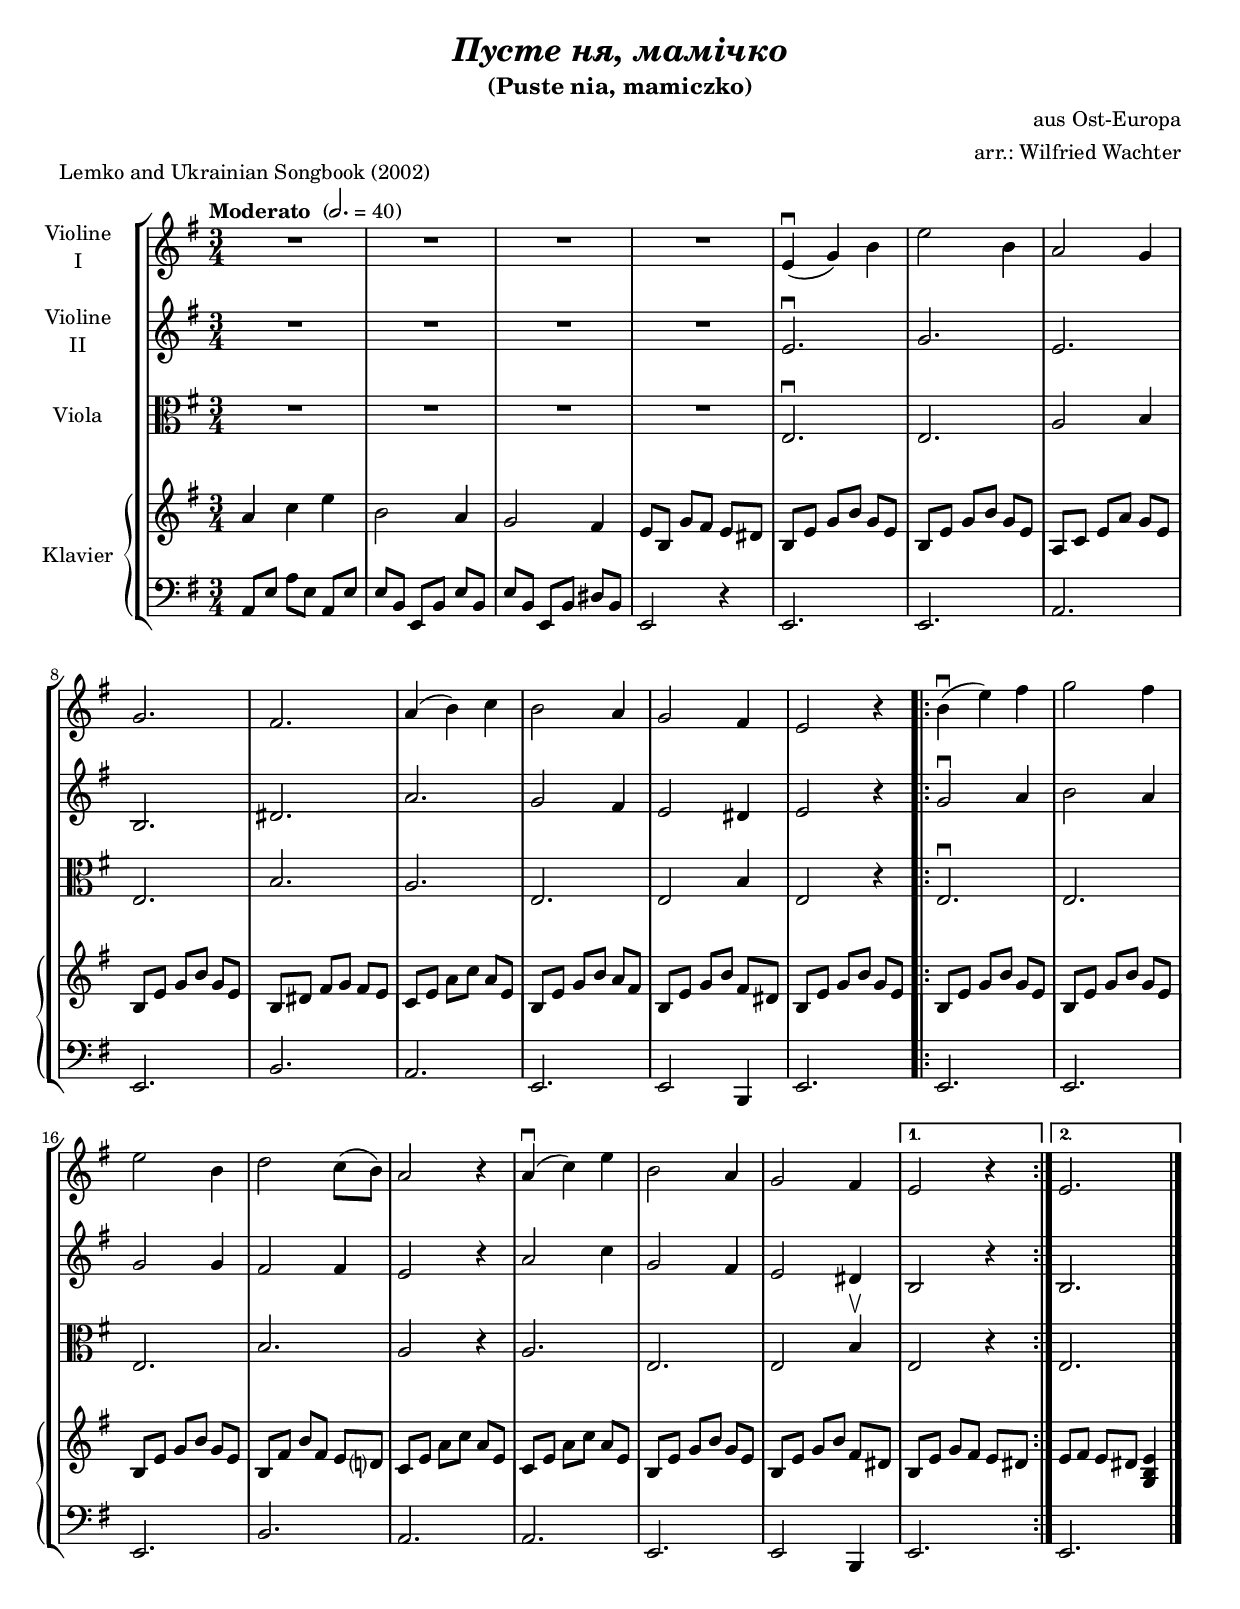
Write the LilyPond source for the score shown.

\version "2.18.2"
\include "deutsch.ly"
  
#(set-global-staff-size 18)

\header {
  title     = \markup \bold \italic "Пусте ня, мамічко"
  subtitle  = "(Puste nia, mamiczko)"
  composer  = "aus Ost-Europa"
  arranger  = "arr.: Wilfried Wachter"
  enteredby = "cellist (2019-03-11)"
  piece     = "Lemko and Ukrainian Songbook (2002)"
}

voiceconsts = {
  \key e \minor
  \time 3/4
  \clef "treble"
%  \numericTimeSignature
  \compressFullBarRests
  % Set default beaming for all staves
  \set Timing.beamExceptions = #'()
  \set Timing.baseMoment     = #(ly:make-moment 1 4)
  \set Timing.beatStructure  = #'(1 1 1)
  \tempo "Moderato " 2.=40
}

micl = "clarinet"
mifl = "flute"
miob = "oboe"
mifh = "french horn"
misx = "tenor sax"
mist = "string ensemble 1"
miva = "viola"
miba = "cello"
%mikl = "harpsichord"
mikl = "acoustic grand"

va = \relative c {
  \voiceconsts

  R2.*4
  e4(\downbow g) h
  e2 h4
  a2 g4
  g2.
  fis
  
  a4( h) c
  h2 a4
  g2 fis4
  e2 r4

  \repeat volta 2 {
    h'(\downbow e) fis
    g2 fis4
    e2 h4
    d2 c8( h)
    a2 r4

    a(\downbow c) e
    h2 a4
    g2 fis4
  }
  \alternative {
    { e2 r4 }
    { e2. }    
  } \bar "|."
}

vb = \relative c {
  \voiceconsts

  R2.*4
  e2.\downbow
  g
  e
  h
  dis
  a'

  g2 fis4
  e2 dis4
  e2 r4
  \repeat volta 2 {
    g2\downbow a4
    h2 a4
    g2 g4

    fis2 fis4
    e2 r4
    a2 c4
    g2 fis4
    e2 dis4
  }
  \alternative {
    { h2 r4 }
    { h2. }    
  } \bar "|."
}

vc = \relative c, {
  \voiceconsts
  \clef "alto"
  
  R2.*4
  e2.\downbow
  e
  a2 h4
  e,2.
  h'
  a

  e
  e2 h'4
  e,2 r4
  \repeat volta 2 {
    e2.\downbow
    e
    e
    h'

    a2 r4
    a2.
    e
    e2 h'4\upbow
  }
  \alternative {
    { e,2 r4 }
    { e2. }    
  } \bar "|."
}

vd = \relative c'' {
  \voiceconsts

  a4 c e
  h2 a4
  g2 fis4
  e8 h g' fis e dis
  h e g h g e
  h e g h g e

  a, c e a g e
  h e g h g e
  h dis fis g fis e
  c e a c a e
  h e g h a fis
  h, e g h fis dis

  h e g h g e
  \repeat volta 2 {
    h e g h g e
    h e g h g e
    h e g h g e
    h fis' h fis e d?
    c e a c a e

    c e a c a e
    h e g h g e
    h e g h fis dis
  }
  \alternative {
    { h e g fis e dis }
    { e fis e dis <g, h e>4 }    
  } \bar "|."
}

ve = \relative c {
  \voiceconsts
  \clef "bass"
  
  a8 e' a e a, e'
  e h e, h' e h
  e h e, h' dis h
  e,2 r4
  e2.
  e

  a
  e
  h'
  a
  e
  e2 h4

  e2.
  \repeat volta 2 {
    e
    e
    e
    h'
    a

    a
    e
    e2 h4
  }
  \alternative {
    { e2. }
    { e }    
  } \bar "|."
}


music = \new StaffGroup <<
      \new Staff {
	\set Staff.midiInstrument = \mist
	\set Staff.instrumentName = \markup \center-column { "Violine" "I" }
	\transpose e e' { \va }
      }

      \new Staff {
	\set Staff.midiInstrument = \mist
	\set Staff.instrumentName = \markup \center-column { "Violine" "II" }
	\transpose e e' { \vb }
      }

      \new Staff {
	\set Staff.midiInstrument = \miva
	\set Staff.instrumentName = \markup \center-column { "Viola" }
	\transpose e e' { \vc }
      }

      \new PianoStaff <<
        \set PianoStaff.instrumentName = \markup \center-column { "Klavier" }
        \set PianoStaff.midiInstrument = \mikl
        \new Staff {
          \transpose e e { \vd }
        }
	
        \new Staff {
          \transpose e e { \ve }
        }
        >>
>>

\book {
  \score {
    \music
    \layout {}
  }

  \score {
    \unfoldRepeats \music

    \midi {
      \context {
        \Score
      }
    }
  }
}
